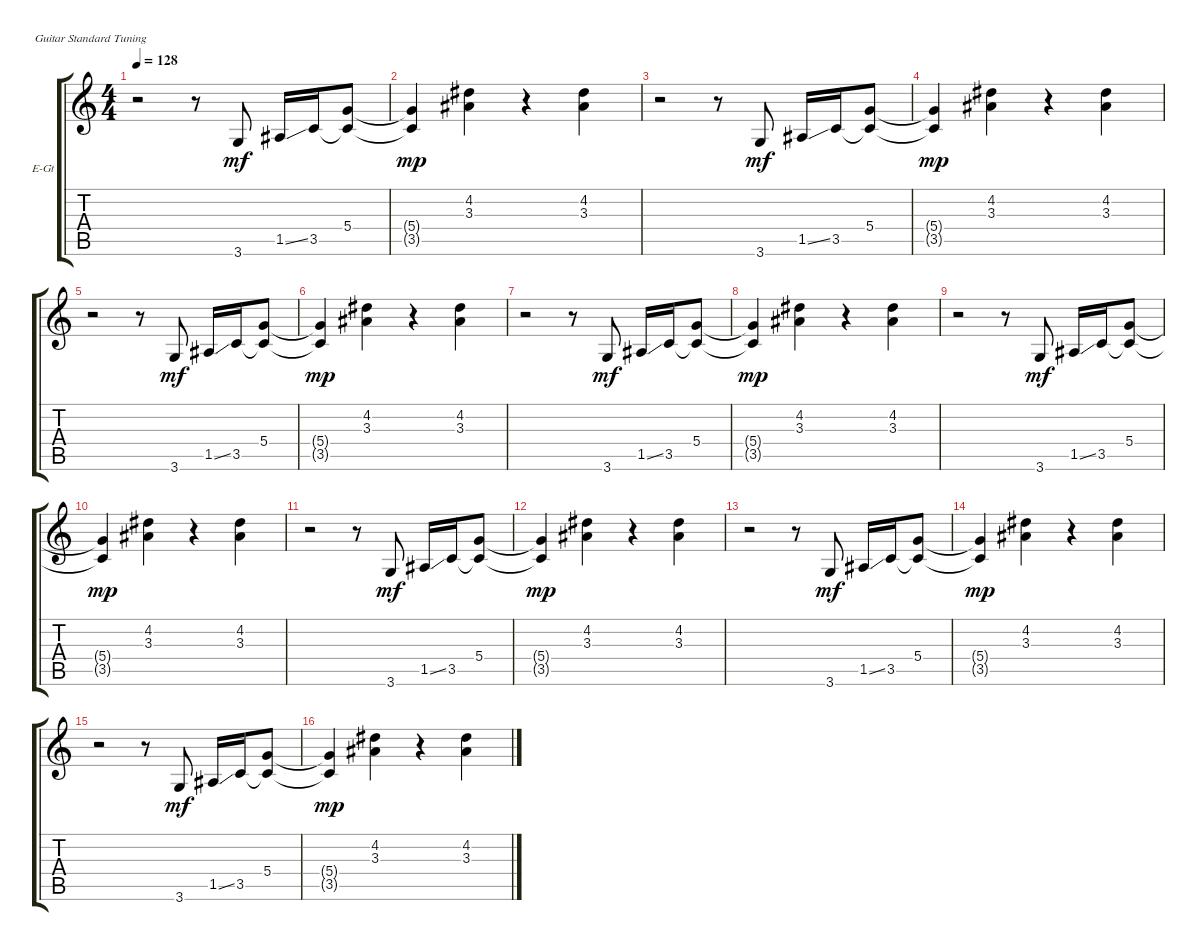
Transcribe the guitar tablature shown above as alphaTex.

\bracketExtendMode groupsimilarinstruments
\firstSystemTrackNameOrientation horizontal
\otherSystemsTrackNameOrientation horizontal
\track ("Guitar Dub" "E-Gt") {instrument distortionguitar}
\staff {score tabs}
\tuning (E4 B3 G3 D3 A2 E2)
\ts (4 4)
\tempo 128
\clef g2
\ks c
r.2{dy mp} r.8 3.6.8{dy mf} 1.5{ss}.16 3.5.16 (5.4 3.5{t}).8 |
(5.4{t} 3.5{t}).4{dy mp} (4.2 3.3).4 r.4 (4.2 3.3).4 |
r.2 r.8 3.6.8{dy mf} 1.5{ss}.16 3.5.16 (5.4 3.5{t}).8 |
(5.4{t} 3.5{t}).4{dy mp} (4.2 3.3).4 r.4 (4.2 3.3).4 |
r.2 r.8 3.6.8{dy mf} 1.5{ss}.16 3.5.16 (5.4 3.5{t}).8 |
(5.4{t} 3.5{t}).4{dy mp} (4.2 3.3).4 r.4 (4.2 3.3).4 |
r.2 r.8 3.6.8{dy mf} 1.5{ss}.16 3.5.16 (5.4 3.5{t}).8 |
(5.4{t} 3.5{t}).4{dy mp} (4.2 3.3).4 r.4 (4.2 3.3).4 |
r.2 r.8 3.6.8{dy mf} 1.5{ss}.16 3.5.16 (5.4 3.5{t}).8 |
(5.4{t} 3.5{t}).4{dy mp} (4.2 3.3).4 r.4 (4.2 3.3).4 |
r.2 r.8 3.6.8{dy mf} 1.5{ss}.16 3.5.16 (5.4 3.5{t}).8 |
(5.4{t} 3.5{t}).4{dy mp} (4.2 3.3).4 r.4 (4.2 3.3).4 |
r.2 r.8 3.6.8{dy mf} 1.5{ss}.16 3.5.16 (5.4 3.5{t}).8 |
(5.4{t} 3.5{t}).4{dy mp} (4.2 3.3).4 r.4 (4.2 3.3).4 |
r.2 r.8 3.6.8{dy mf} 1.5{ss}.16 3.5.16 (5.4 3.5{t}).8 |
(5.4{t} 3.5{t}).4{dy mp} (4.2 3.3).4 r.4 (4.2 3.3).4
